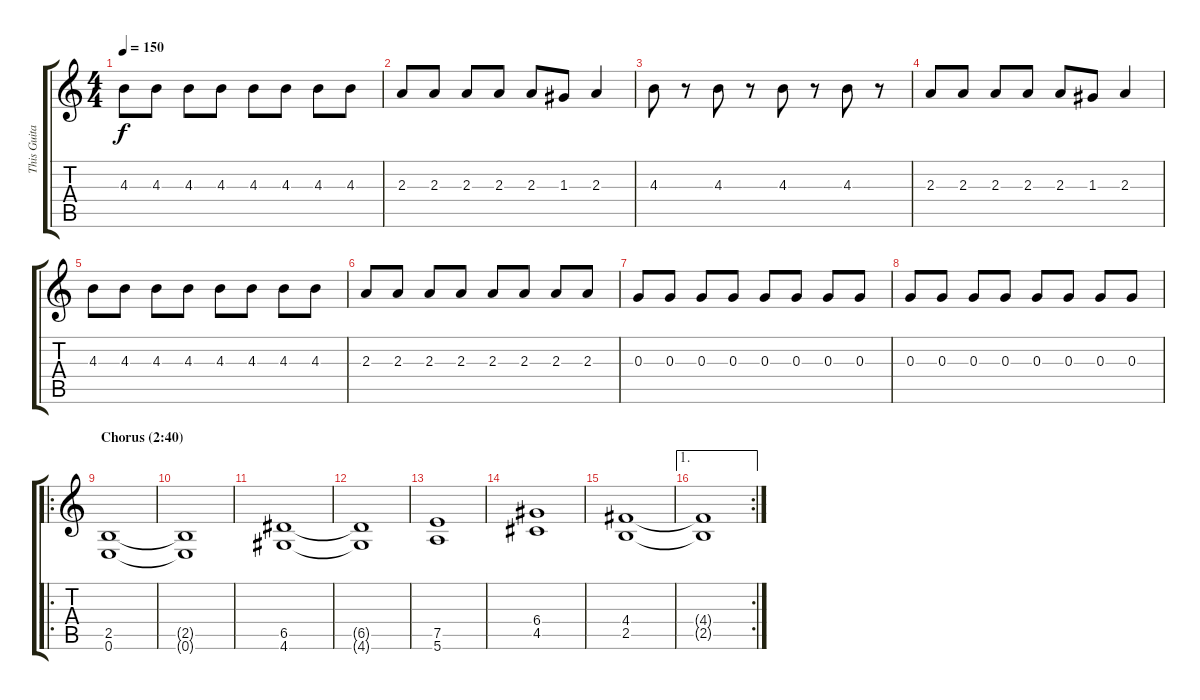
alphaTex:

\track ("This Guitar Only For Sound" "This Guita") {instrument distortionguitar}
\staff {score tabs}
\tuning (E4 B3 G3 D3 A2 E2) {hide}
\ts (4 4)
\tempo 150
\clef g2
\ks c
4.3.8{dy f} 4.3.8 4.3.8 4.3.8 4.3.8 4.3.8 4.3.8 4.3.8 |
2.3.8 2.3.8 2.3.8 2.3.8 2.3.8 1.3.8 2.3.4 |
4.3.8 r.8 4.3.8 r.8 4.3.8 r.8 4.3.8 r.8 |
2.3.8 2.3.8 2.3.8 2.3.8 2.3.8 1.3.8 2.3.4 |
4.3.8 4.3.8 4.3.8 4.3.8 4.3.8 4.3.8 4.3.8 4.3.8 |
2.3.8 2.3.8 2.3.8 2.3.8 2.3.8 2.3.8 2.3.8 2.3.8 |
0.3.8{volume 14 instrument electricguitarjazz} 0.3.8 0.3.8 0.3.8 0.3.8 0.3.8 0.3.8 0.3.8 |
0.3.8 0.3.8 0.3.8 0.3.8 0.3.8 0.3.8 0.3.8 0.3.8 |
\ro
\section ("" "Chorus (2:40)")
(2.5 0.6).1{volume 9 instrument distortionguitar} |
(2.5{t} 0.6{t}).1 |
(6.5 4.6).1 |
(6.5{t} 4.6{t}).1 |
(7.5 5.6).1 |
(6.4 4.5).1 |
(4.4 2.5).1 |
\ae 1
\rc 2
(4.4{t} 2.5{t}).1
